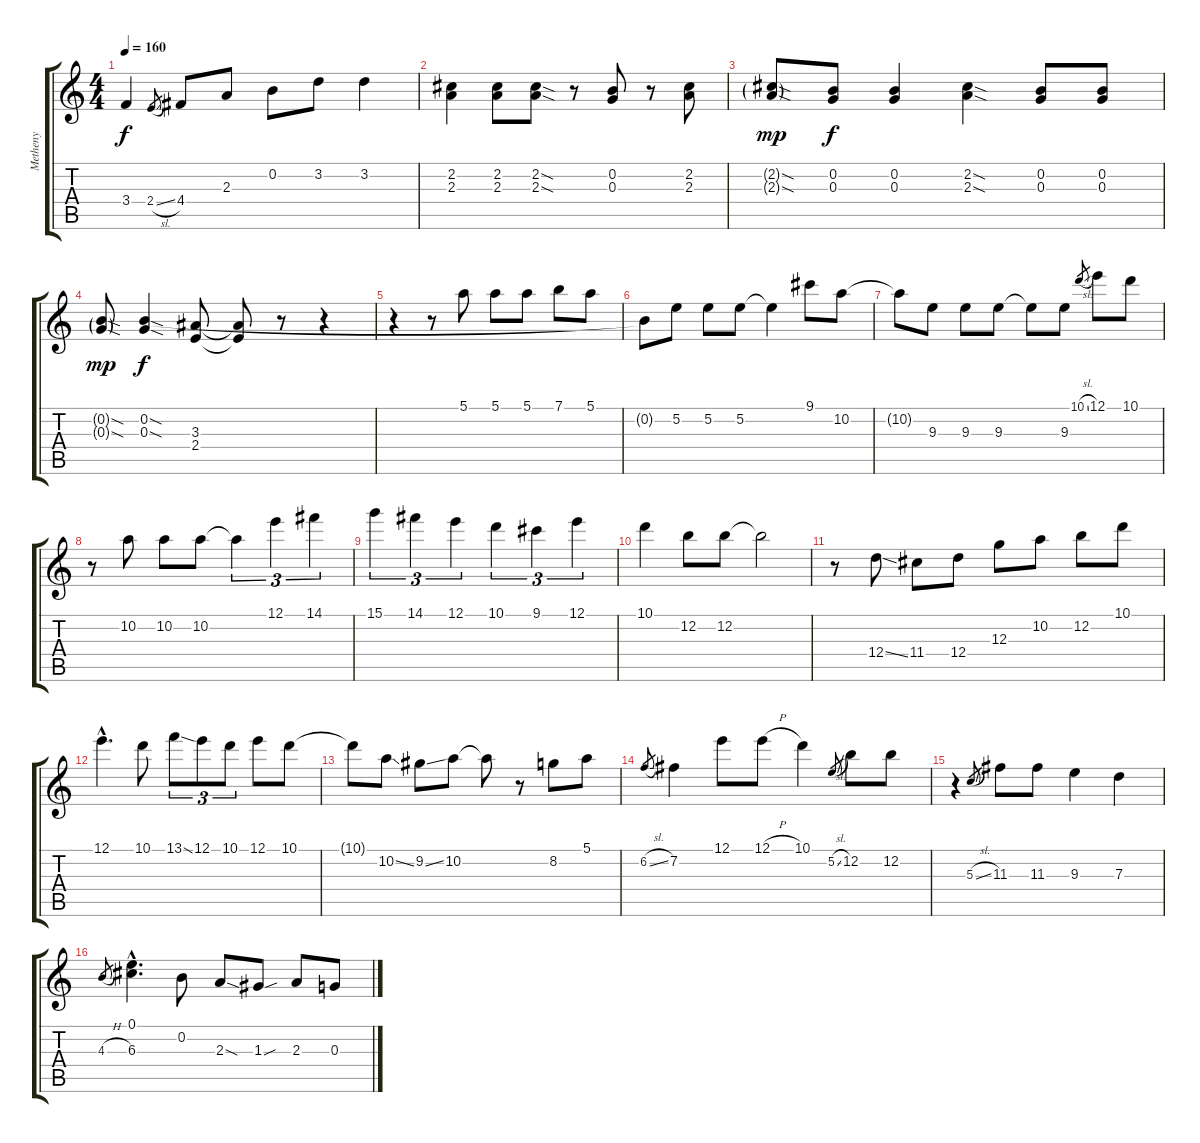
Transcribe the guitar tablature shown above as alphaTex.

\track ("Metheny" "Metheny") {instrument electricguitarjazz}
\staff {score tabs}
\tuning (E4 B3 G3 D3 A2 E2) {hide}
\ts (4 4)
\tempo 160
\clef g2
\ks c
3.4{t}.4{dy f} 2.4{sl}.8{gr} 4.4.8 2.3.8 0.2.8 3.2.8 3.2.4 |
(2.2 2.3).4 (2.2 2.3).8 (2.2{sod} 2.3{sod}).8 r.8 (0.2 0.3).8 r.8 (2.2 2.3).8 |
(2.2{sod g} 2.3{sod g}).8{dy mp} (0.2 0.3).8{dy f} (0.2 0.3).4 (2.2{sod} 2.3{sod}).4 (0.2 0.3).8 (0.2 0.3).8 |
(0.2{sod g} 0.3{sod g}).8{dy mp} (0.2{sod} 0.3{sod}).4{dy f} (3.3 2.4).8 (3.3{t} 2.4{t}).8 r.8 r.4 |
r.4 r.8 5.1.8 5.1.8 5.1.8 7.1.8 5.1.8 |
0.2{t}.8 5.2.8 5.2.8 5.2.8 5.2{t}.4 9.1.8 10.2.8 |
10.2{t}.8 9.3.8 9.3.8 9.3.8 9.3{t}.8 9.3.8 10.1{sl}.8{gr} 12.1.8 10.1.8 |
r.8 10.2.8 10.2.8 10.2.8 10.2{t}.4{tu (3 2)} 12.1.4{tu (3 2)} 14.1.4{tu (3 2)} |
15.1.4{tu (3 2)} 14.1.4{tu (3 2)} 12.1.4{tu (3 2)} 10.1.4{tu (3 2)} 9.1.4{tu (3 2)} 12.1.4{tu (3 2)} |
10.1.4 12.2.8 12.2.8 12.2{t}.2 |
r.8 12.4{ss}.8 11.4.8 12.4.8 12.3.8 10.2.8 12.2.8 10.1.8 |
12.1{hac}.4{d} 10.1.8 13.1{ss}.8{tu (3 2)} 12.1.8{tu (3 2)} 10.1.8{tu (3 2)} 12.1.8 10.1.8 |
10.1{t}.8 10.2{ss}.8 9.2{ss}.8 10.2.8 10.2{t}.8 r.8 8.2.8 5.1.8 |
6.2{sl}.8{gr} 7.2.4 12.1.8 12.1{h}.8 10.1.4 5.2{sl}.8{gr} 12.2.8 12.2.8 |
r.4 5.3{sl}.8{gr} 11.3.8 11.3.8 9.3.4 7.3.4 |
4.3{h}.8{gr} (0.1{hac} 6.3{hac}).4{d} 0.2.8 2.3{sod}.8 1.3{sou}.8 2.3.8 0.3.8
